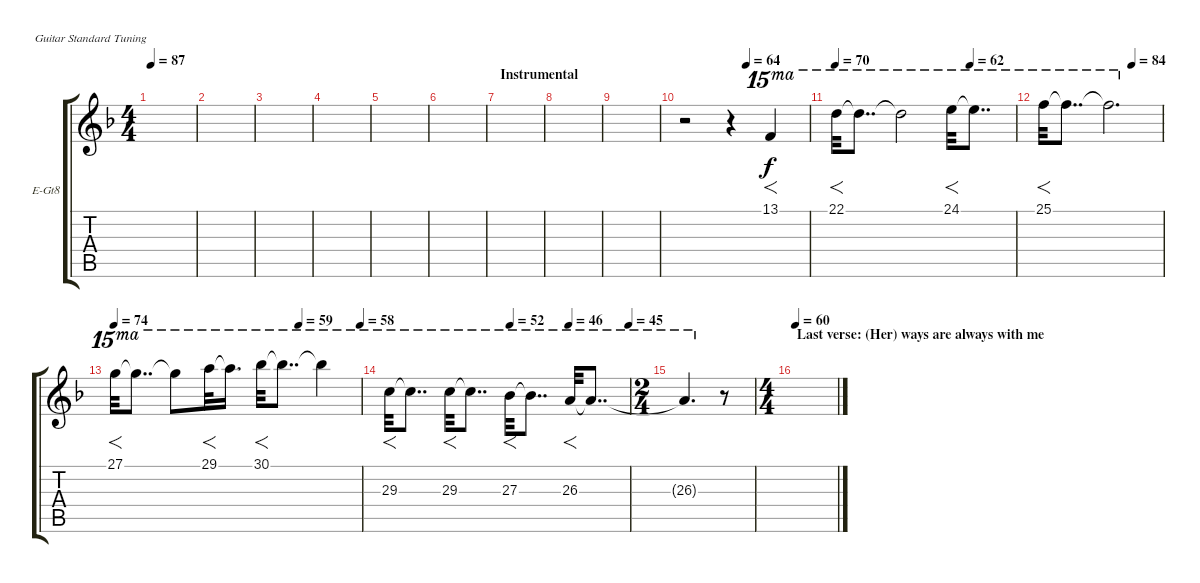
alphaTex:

\bracketExtendMode groupsimilarinstruments
\firstSystemTrackNameOrientation horizontal
\otherSystemsTrackNameOrientation horizontal
\track ("Guitar 8" "E-Gt8") {instrument overdrivenguitar}
\staff {score tabs}
\tuning (E4 B3 G3 D3 A2 E2)
\ts (4 4)
\tempo 87
\clef g2
\scale
0.333333
\ks dminor
|
\scale
0.333333 |
\scale
0.333333 |
\scale
0.333333 |
\scale
0.333333 |
\scale
0.333333 |
\section ("" "Instrumental")
\scale
0.333333 |
\scale
0.333333 |
\scale
0.333333 |
\tempo (64 0.5)
\scale
0.333333 r.2 r.4 13.1.4{f ot 15ma} |
\tempo 70
\tempo (62 0.75)
\scale
0.333333 22.1.32{f ot 15ma} 22.1{t}.8{dd ot 15ma} 22.1{t}.2{ot 15ma} 24.1.32{f ot 15ma} 24.1{t}.8{dd ot 15ma} |
\tempo (84 0.75)
\scale
0.333333 25.1.32{f ot 15ma} 25.1{t}.8{dd ot 15ma} 25.1{t}.2{d ot 15ma} |
\tempo 74
\tempo (59 0.75)
\tempo (58 1)
\scale
0.333333 27.1.32{f ot 15ma} 27.1{t}.8{dd ot 15ma} 27.1{t}.8{ot 15ma} 29.1.32{f ot 15ma} 29.1{t}.16{d ot 15ma} 30.1.32{f ot 15ma} 30.1{t}.8{dd ot 15ma} 30.1{t}.4{ot 15ma} |
\tempo (52 0.50625)
\tempo (46 0.75)
\tempo (45 1)
\scale
0.192429 29.3.32{f ot 15ma} 29.3{t}.8{dd ot 15ma} 29.3.32{f ot 15ma} 29.3{t}.8{dd ot 15ma} 27.3.32{f ot 15ma} 27.3{t}.8{dd ot 15ma} 26.3.32{f ot 15ma} 26.3{t}.8{dd ot 15ma} |
\ts (2 4)
\scale
0.403785 26.3{t}.4{d ot 15ma} r.8 |
\ts (4 4)
\section ("" "Last verse: (Her) ways are always with me")
\tempo 60
\scale
0.403785
